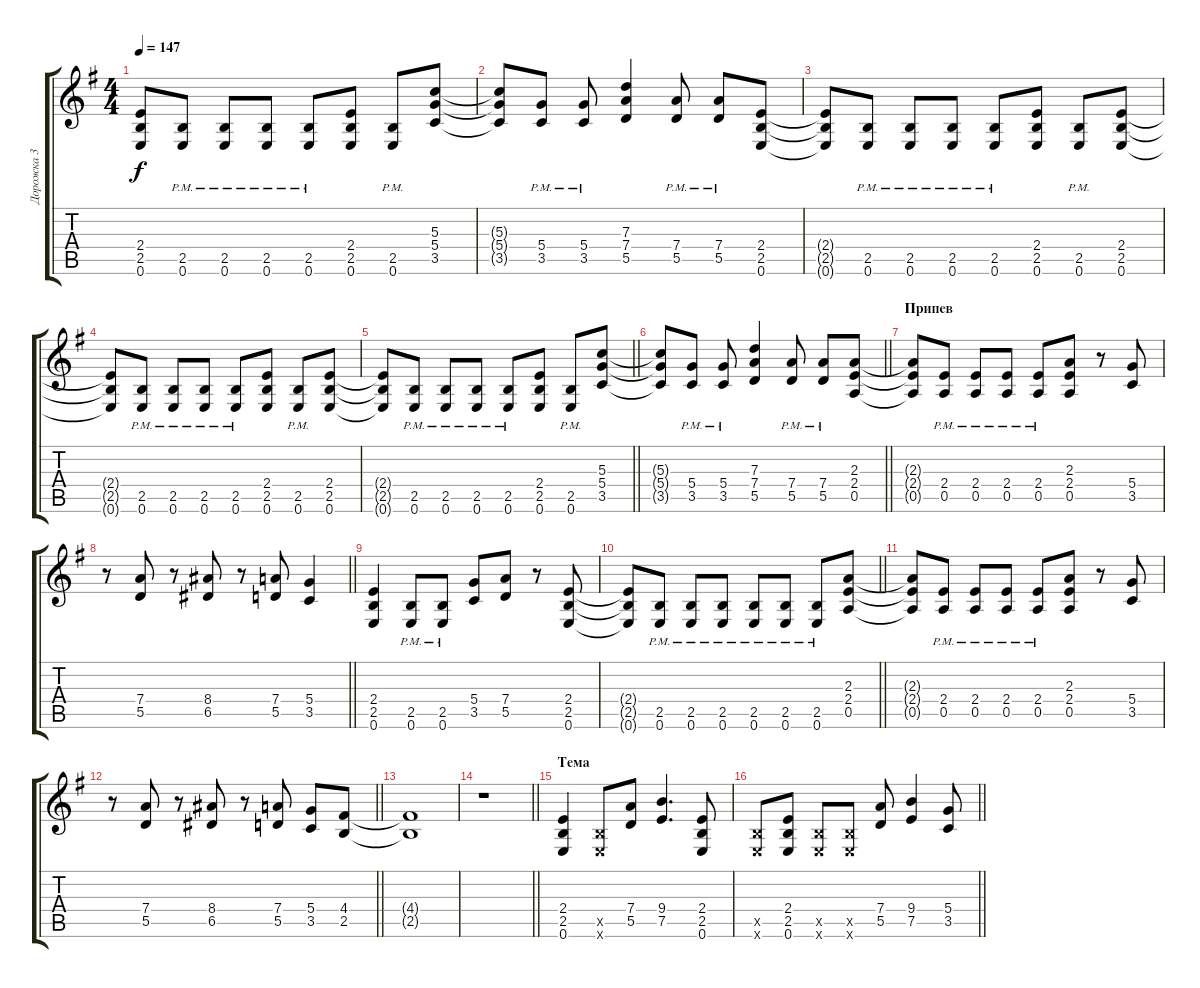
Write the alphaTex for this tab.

\track ("Дорожка 3" "Дорожка 3") {instrument overdrivenguitar}
\staff {score tabs}
\tuning (E4 B3 G3 D3 A2 E2) {hide}
\ts (4 4)
\tempo 147
\clef g2
\ks eminor
(2.4{t} 2.5{t} 0.6{t}).8{dy f} (2.5{pm} 0.6{pm}).8 (2.5{pm} 0.6{pm}).8 (2.5{pm} 0.6{pm}).8 (2.5{pm} 0.6{pm}).8 (2.4 2.5 0.6).8 (2.5{pm} 0.6{pm}).8 (5.3 5.4 3.5).8 |
(5.3{t} 5.4{t} 3.5{t}).8 (5.4{pm} 3.5{pm}).8 (5.4{pm} 3.5{pm}).8 (7.3 7.4 5.5).4 (7.4{pm} 5.5{pm}).8 (7.4{pm} 5.5{pm}).8 (2.4 2.5 0.6).8 |
(2.4{t} 2.5{t} 0.6{t}).8 (2.5{pm} 0.6{pm}).8 (2.5{pm} 0.6{pm}).8 (2.5{pm} 0.6{pm}).8 (2.5{pm} 0.6{pm}).8 (2.4 2.5 0.6).8 (2.5{pm} 0.6{pm}).8 (2.4 2.5 0.6).8 |
(2.4{t} 2.5{t} 0.6{t}).8 (2.5{pm} 0.6{pm}).8 (2.5{pm} 0.6{pm}).8 (2.5{pm} 0.6{pm}).8 (2.5{pm} 0.6{pm}).8 (2.4 2.5 0.6).8 (2.5{pm} 0.6{pm}).8 (2.4 2.5 0.6).8 |
\barLineRight lightlight
(2.4{t} 2.5{t} 0.6{t}).8 (2.5{pm} 0.6{pm}).8 (2.5{pm} 0.6{pm}).8 (2.5{pm} 0.6{pm}).8 (2.5{pm} 0.6{pm}).8 (2.4 2.5 0.6).8 (2.5{pm} 0.6{pm}).8 (5.3 5.4 3.5).8 |
\barLineRight lightlight
(5.3{t} 5.4{t} 3.5{t}).8 (5.4{pm} 3.5{pm}).8 (5.4{pm} 3.5{pm}).8 (7.3 7.4 5.5).4 (7.4{pm} 5.5{pm}).8 (7.4{pm} 5.5{pm}).8 (2.3 2.4 0.5).8 |
\section ("" "Припев")
(2.3{t} 2.4{t} 0.5{t}).8 (2.4{pm} 0.5{pm}).8 (2.4{pm} 0.5{pm}).8 (2.4{pm} 0.5{pm}).8 (2.4{pm} 0.5{pm}).8 (2.3 2.4 0.5).8 r.8 (5.4 3.5).8 |
\barLineRight lightlight
r.8 (7.4 5.5).8 r.8 (8.4 6.5).8 r.8 (7.4 5.5).8 (5.4 3.5).4 |
(2.4 2.5 0.6).4 (2.5{pm} 0.6{pm}).8 (2.5{pm} 0.6{pm}).8 (5.4 3.5).8 (7.4 5.5).8 r.8 (2.4 2.5 0.6).8 |
\barLineRight lightlight
(2.4{t} 2.5{t} 0.6{t}).8 (2.5{pm} 0.6{pm}).8 (2.5{pm} 0.6{pm}).8 (2.5{pm} 0.6{pm}).8 (2.5{pm} 0.6{pm}).8 (2.5{pm} 0.6{pm}).8 (2.5{pm} 0.6{pm}).8 (2.3 2.4 0.5).8 |
(2.3{t} 2.4{t} 0.5{t}).8 (2.4{pm} 0.5{pm}).8 (2.4{pm} 0.5{pm}).8 (2.4{pm} 0.5{pm}).8 (2.4{pm} 0.5{pm}).8 (2.3 2.4 0.5).8 r.8 (5.4 3.5).8 |
\barLineRight lightlight
r.8 (7.4 5.5).8 r.8 (8.4 6.5).8 r.8 (7.4 5.5).8 (5.4 3.5).8 (4.4 2.5).8 |
(4.4{t} 2.5{t}).1 |
\barLineRight lightlight
r.1 |
\section ("" "Тема")
(2.4 2.5 0.6).4 (2.5{x} 0.6{x}).8 (7.4 5.5).8 (9.4 7.5).4{d} (2.4 2.5 0.6).8 |
\barLineRight lightlight
(2.5{x} 0.6{x}).8 (2.4 2.5 0.6).8 (2.5{x} 0.6{x}).8 (2.5{x} 0.6{x}).8 (7.4 5.5).8 (9.4 7.5).4 (5.4 3.5).8
